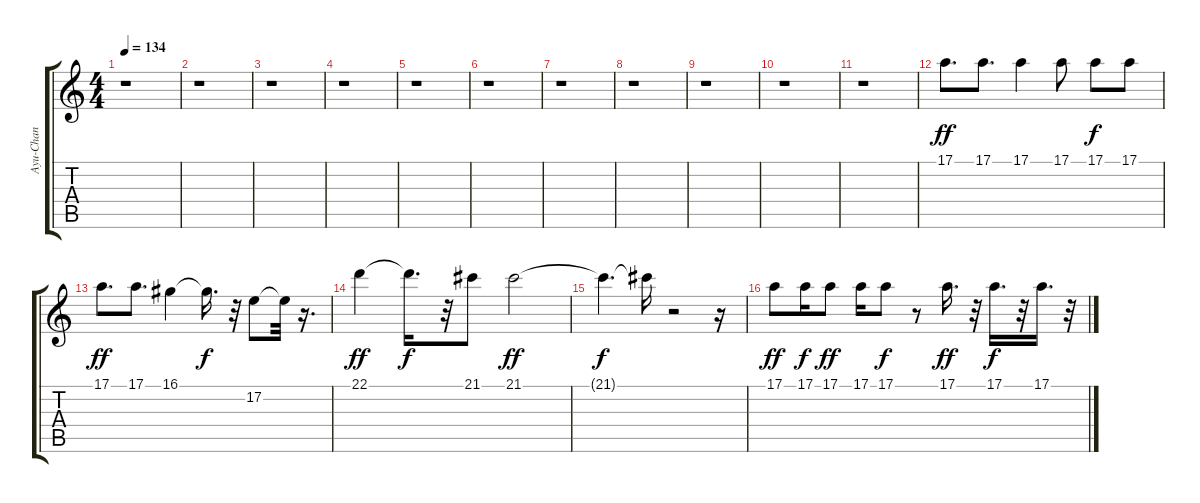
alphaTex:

\track ("Ayu-Chan" "Ayu-Chan") {instrument altosax}
\staff {score tabs}
\tuning (E4 B3 G3 D3 A2 E2) {hide}
\ts (4 4)
\tempo 134
\clef g2
\ks c
r.1{dy ff} |
r.1 |
r.1 |
r.1 |
r.1 |
r.1 |
r.1 |
r.1 |
r.1 |
r.1 |
r.1 |
17.1.8{d} 17.1.8{d} 17.1.4 17.1.8 17.1.8{dy f} 17.1.8 |
17.1.8{d dy ff} 17.1.8{d} 16.1.4 16.1{t}.16{d dy f} r.32 17.2.8 17.2{t}.32 r.16{d} |
22.1.4{dy ff} 22.1{t}.16{d dy f} r.32 21.1.8 21.1.2{dy ff} |
21.1{t}.4{d dy f} 21.1{t}.16 r.2 r.16 |
17.1.8{dy ff} 17.1.16{dy f} 17.1.8{dy ff} 17.1.16 17.1.8{dy f} r.8 17.1.16{d dy ff} r.32 17.1.16{d dy f} r.32 17.1.16{d} r.32
